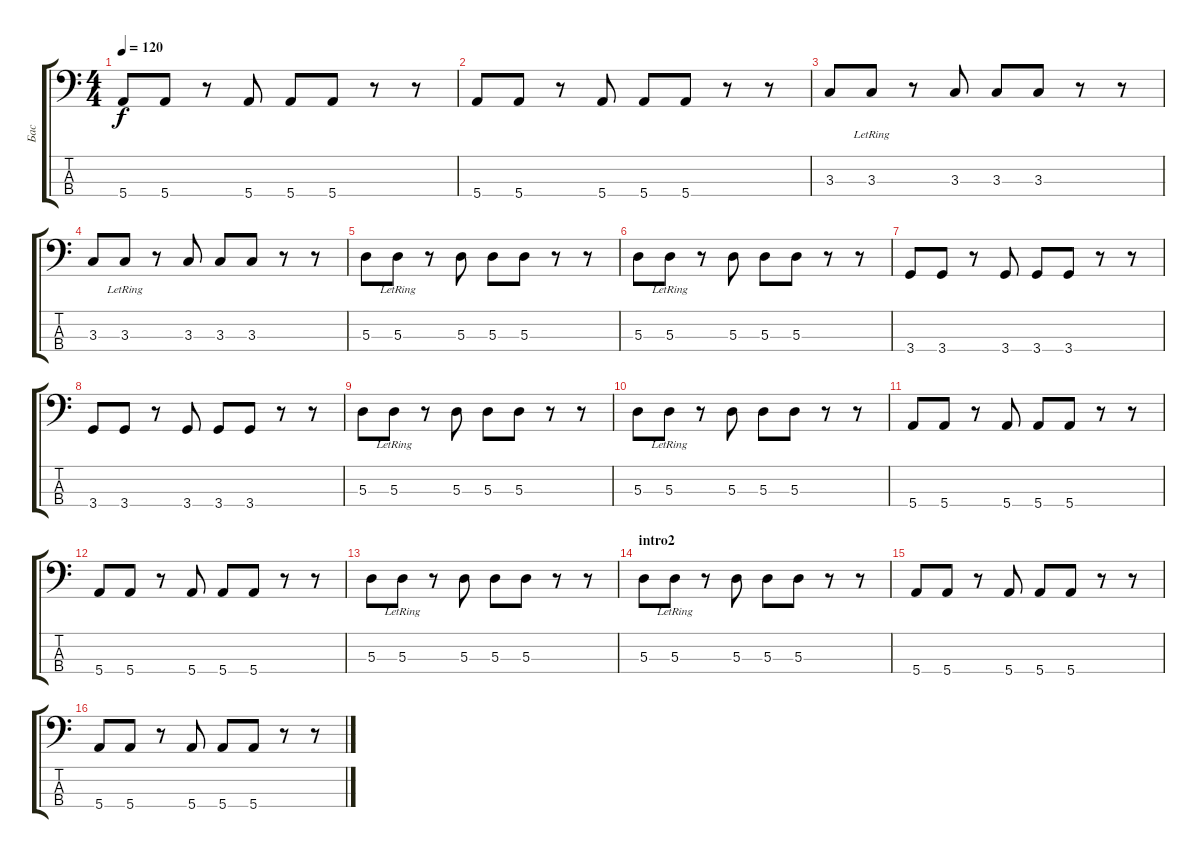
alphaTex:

\track ("Бас" "Бас") {instrument electricbassfinger}
\staff {score tabs}
\tuning (G2 D2 A1 E1) {hide}
\ts (4 4)
\tempo 120
\clef f4
\ks c
5.4.8{dy f} 5.4.8 r.8 5.4.8 5.4.8 5.4.8 r.8 r.8 |
5.4.8 5.4.8 r.8 5.4.8 5.4.8 5.4.8 r.8 r.8 |
3.3.8 3.3{lr}.8 r.8 3.3.8 3.3.8 3.3.8 r.8 r.8 |
3.3.8 3.3{lr}.8 r.8 3.3.8 3.3.8 3.3.8 r.8 r.8 |
5.3.8 5.3{lr}.8 r.8 5.3.8 5.3.8 5.3.8 r.8 r.8 |
5.3.8 5.3{lr}.8 r.8 5.3.8 5.3.8 5.3.8 r.8 r.8 |
3.4.8 3.4.8 r.8 3.4.8 3.4.8 3.4.8 r.8 r.8 |
3.4.8 3.4.8 r.8 3.4.8 3.4.8 3.4.8 r.8 r.8 |
5.3.8 5.3{lr}.8 r.8 5.3.8 5.3.8 5.3.8 r.8 r.8 |
5.3.8 5.3{lr}.8 r.8 5.3.8 5.3.8 5.3.8 r.8 r.8 |
5.4.8 5.4.8 r.8 5.4.8 5.4.8 5.4.8 r.8 r.8 |
5.4.8 5.4.8 r.8 5.4.8 5.4.8 5.4.8 r.8 r.8 |
5.3.8 5.3{lr}.8 r.8 5.3.8 5.3.8 5.3.8 r.8 r.8 |
\section ("" "intro2")
5.3.8 5.3{lr}.8 r.8 5.3.8 5.3.8 5.3.8 r.8 r.8 |
5.4.8 5.4.8 r.8 5.4.8 5.4.8 5.4.8 r.8 r.8 |
5.4.8 5.4.8 r.8 5.4.8 5.4.8 5.4.8 r.8 r.8
